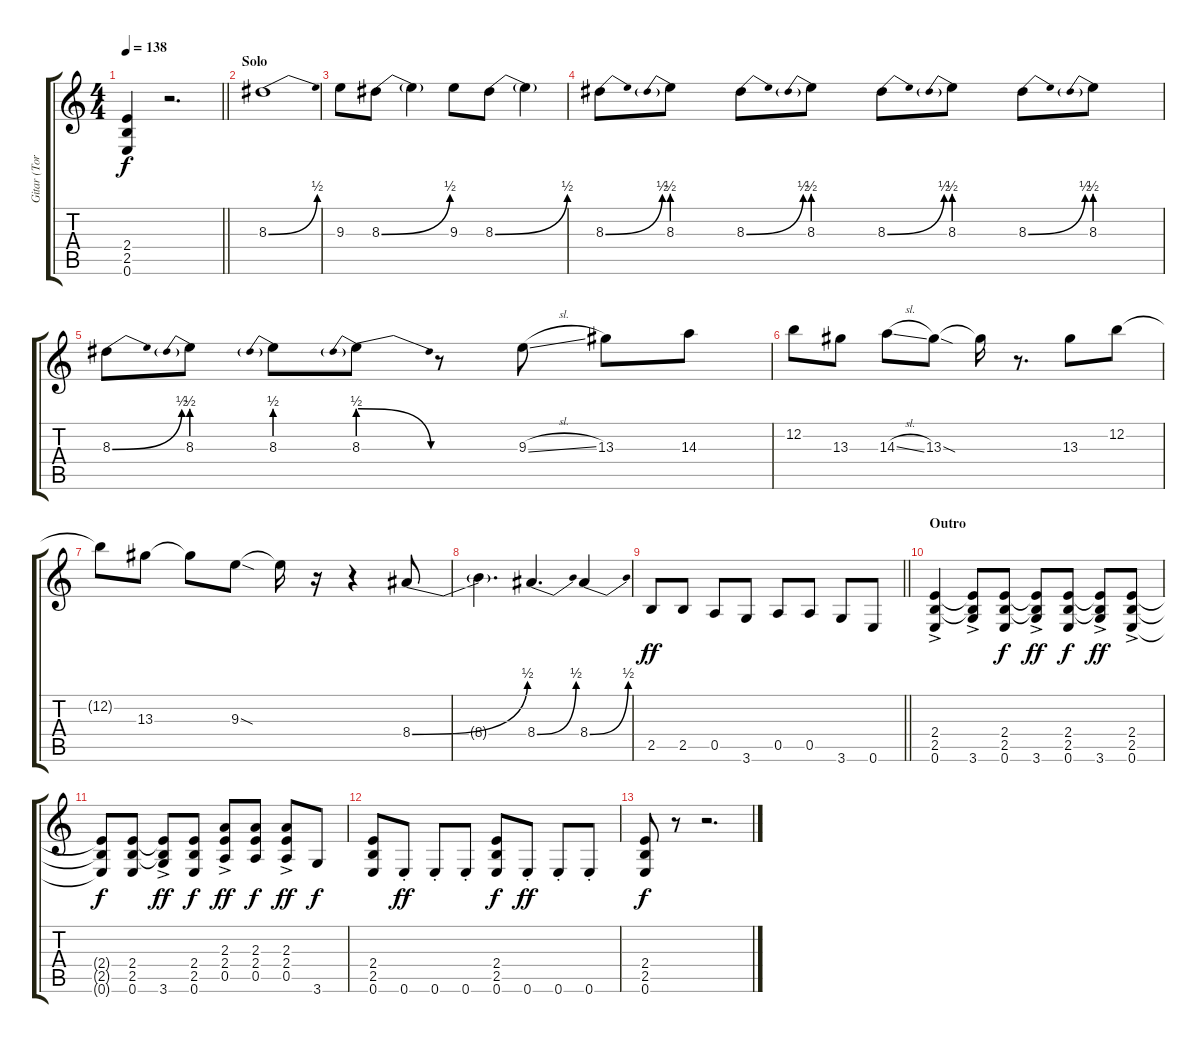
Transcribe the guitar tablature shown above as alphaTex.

\track ("Gitar (Tore Berg)" "Gitar (Tor") {instrument distortionguitar}
\staff {score tabs}
\tuning (E4 B3 G3 D3 A2 E2) {hide}
\ts (4 4)
\tempo 138
\clef g2
\barLineRight lightlight
\ks c
(2.4 2.5 0.6).4{dy f} r.2{d} |
\section ("" "Solo")
8.3{be (bend 0 0 60 2)}.1 |
9.3.8 8.3{be (bend 0 0 60 2)}.8 8.3{t}.4 9.3.8 8.3{be (bend 0 0 60 2)}.8 8.3{t}.4 |
8.3{be (bend 0 0 60 2)}.8 8.3{be (prebend 0 2 60 2)}.8 8.3{be (bend 0 0 60 2)}.8 8.3{be (prebend 0 2 60 2)}.8 8.3{be (bend 0 0 60 2)}.8 8.3{be (prebend 0 2 60 2)}.8 8.3{be (bend 0 0 60 2)}.8 8.3{be (prebend 0 2 60 2)}.8 |
8.3{be (bend 0 0 60 2)}.8 8.3{be (prebend 0 2 60 2)}.8 8.3{be (prebend 0 2 60 2)}.8 8.3{be (prebendrelease 0 2 60 0)}.8 r.8 9.3{sl}.8 13.3.8 14.3.8 |
12.2.8 13.3.8 14.3{sl}.8 13.3{sod}.8 13.3{t}.16 r.8{d} 13.3.8 12.2.8 |
12.2{t}.8 13.3.8 13.3{t}.8 9.3{sod}.8 9.3{t}.16 r.16 r.4 8.4{be (bend 0 0 60 2)}.8 |
8.4{t}.4{d} 8.4{be (bend 0 0 60 2)}.4{d} 8.4{be (bend 0 0 60 2)}.4 |
\barLineRight lightlight
2.5.8{dy ff} 2.5.8 0.5.8 3.6.8 0.5.8 0.5.8 3.6.8 0.6.8 |
\section ("" "Outro")
(2.4{ac} 2.5{ac} 0.6{ac}).4 (2.4{t} 2.5{t} 3.6{ac}).8 (2.4 2.5 0.6).8{dy f} (2.4{t} 2.5{t} 3.6{ac}).8{dy ff} (2.4 2.5 0.6).8{dy f} (2.4{t} 2.5{t} 3.6{ac}).8{dy ff} (2.4{ac} 2.5{ac} 0.6{ac}).8 |
(2.4{t} 2.5{t} 0.6{t}).8{dy f} (2.4 2.5 0.6).8 (2.4{t} 2.5{t} 3.6{ac}).8{dy ff} (2.4 2.5 0.6).8{dy f} (2.3{ac} 2.4{ac} 0.5{ac}).8{dy ff} (2.3 2.4 0.5).8{dy f} (2.3 2.4 0.5{ac}).8{dy ff} 3.6.8{dy f} |
(2.4 2.5 0.6).8 0.6{st}.8{dy ff} 0.6{st}.8 0.6{st}.8 (2.4 2.5 0.6).8{dy f} 0.6{st}.8{dy ff} 0.6{st}.8 0.6{st}.8 |
(2.4 2.5 0.6).8{dy f} r.8 r.2{d}
